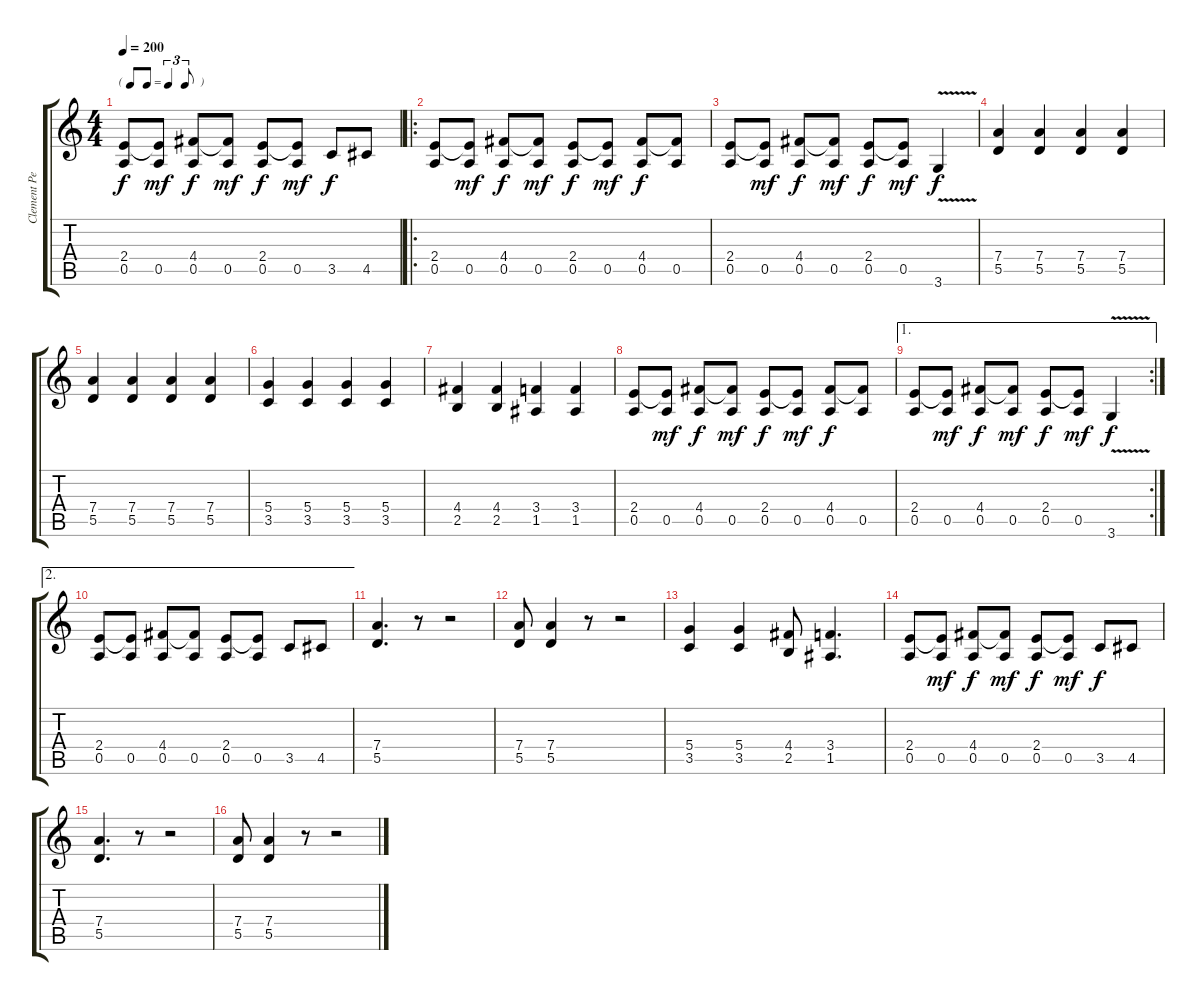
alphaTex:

\track ("Clement Peerens" "Clement Pe") {instrument distortionguitar}
\staff {score tabs}
\tuning (E4 B3 G3 D3 A2 E2) {hide}
\ts (4 4)
\tf triplet8th
\tempo 200
\clef g2
\ks c
(2.4 0.5).8{dy f} (2.4{t} 0.5).8{dy mf} (4.4 0.5).8{dy f} (4.4{t} 0.5).8{dy mf} (2.4 0.5).8{dy f} (2.4{t} 0.5).8{dy mf} 3.5.8{dy f} 4.5.8 |
\ro
(2.4 0.5).8 (2.4{t} 0.5).8{dy mf} (4.4 0.5).8{dy f} (4.4{t} 0.5).8{dy mf} (2.4 0.5).8{dy f} (2.4{t} 0.5).8{dy mf} (4.4 0.5).8{dy f} (4.4{t} 0.5).8 |
(2.4 0.5).8 (2.4{t} 0.5).8{dy mf} (4.4 0.5).8{dy f} (4.4{t} 0.5).8{dy mf} (2.4 0.5).8{dy f} (2.4{t} 0.5).8{dy mf} 3.6{v}.4{dy f} |
(7.4 5.5).4 (7.4 5.5).4 (7.4 5.5).4 (7.4 5.5).4 |
(7.4 5.5).4 (7.4 5.5).4 (7.4 5.5).4 (7.4 5.5).4 |
(5.4 3.5).4 (5.4 3.5).4 (5.4 3.5).4 (5.4 3.5).4 |
(4.4 2.5).4 (4.4 2.5).4 (3.4 1.5).4 (3.4 1.5).4 |
(2.4 0.5).8 (2.4{t} 0.5).8{dy mf} (4.4 0.5).8{dy f} (4.4{t} 0.5).8{dy mf} (2.4 0.5).8{dy f} (2.4{t} 0.5).8{dy mf} (4.4 0.5).8{dy f} (4.4{t} 0.5).8 |
\ae 1
\rc 2
(2.4 0.5).8 (2.4{t} 0.5).8{dy mf} (4.4 0.5).8{dy f} (4.4{t} 0.5).8{dy mf} (2.4 0.5).8{dy f} (2.4{t} 0.5).8{dy mf} 3.6{v}.4{dy f} |
\ae 2
(2.4 0.5).8 (2.4{t} 0.5).8 (4.4 0.5).8 (4.4{t} 0.5).8 (2.4 0.5).8 (2.4{t} 0.5).8 3.5.8 4.5.8 |
(7.4 5.5).4{d} r.8 r.2 |
(7.4 5.5).8 (7.4 5.5).4 r.8 r.2 |
(5.4 3.5).4 (5.4 3.5).4 (4.4 2.5).8 (3.4 1.5).4{d} |
(2.4 0.5).8 (2.4{t} 0.5).8{dy mf} (4.4 0.5).8{dy f} (4.4{t} 0.5).8{dy mf} (2.4 0.5).8{dy f} (2.4{t} 0.5).8{dy mf} 3.5.8{dy f} 4.5.8 |
(7.4 5.5).4{d} r.8 r.2 |
(7.4 5.5).8 (7.4 5.5).4 r.8 r.2
